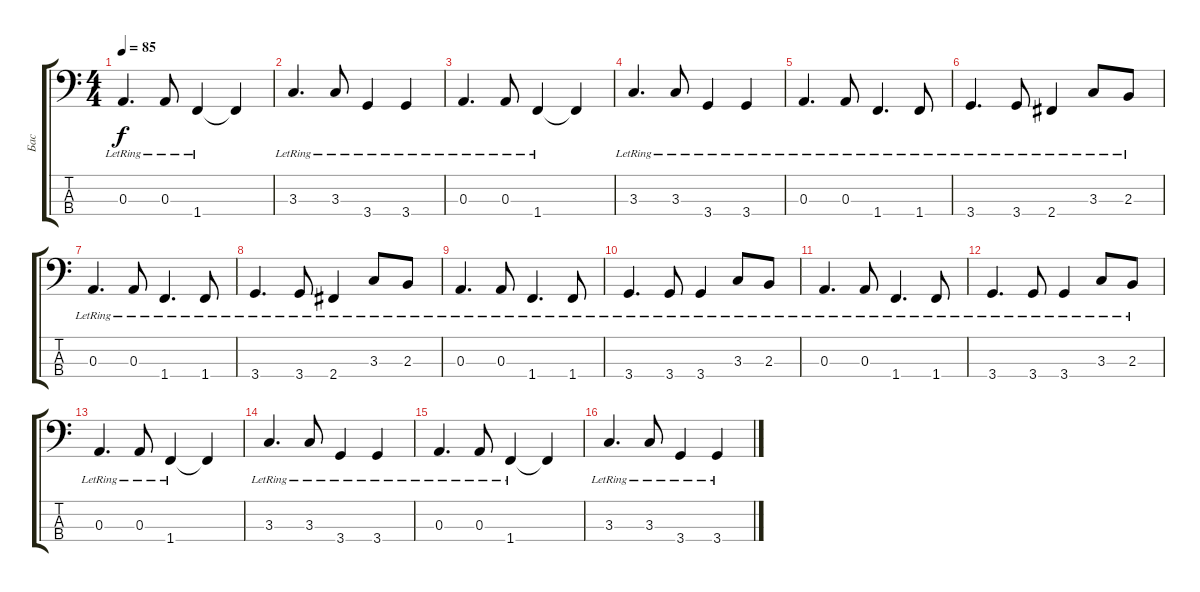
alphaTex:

\track ("Бас" "Бас") {instrument electricbassfinger}
\staff {score tabs}
\tuning (G2 D2 A1 E1) {hide}
\ts (4 4)
\tempo 85
\clef f4
\ks c
0.3{lr}.4{d dy f} 0.3{lr}.8 1.4{lr}.4 1.4{t}.4 |
3.3{lr}.4{d} 3.3{lr}.8 3.4{lr}.4 3.4{lr}.4 |
0.3{lr}.4{d} 0.3{lr}.8 1.4{lr}.4 1.4{t}.4 |
3.3{lr}.4{d} 3.3{lr}.8 3.4{lr}.4 3.4{lr}.4 |
0.3{lr}.4{d} 0.3{lr}.8 1.4{lr}.4{d} 1.4{lr}.8 |
3.4{lr}.4{d} 3.4{lr}.8 2.4{lr}.4 3.3{lr}.8 2.3{lr}.8 |
0.3{lr}.4{d} 0.3{lr}.8 1.4{lr}.4{d} 1.4{lr}.8 |
3.4{lr}.4{d} 3.4{lr}.8 2.4{lr}.4 3.3{lr}.8 2.3{lr}.8 |
0.3{lr}.4{d} 0.3{lr}.8 1.4{lr}.4{d} 1.4{lr}.8 |
3.4{lr}.4{d} 3.4{lr}.8 3.4{lr}.4 3.3{lr}.8 2.3{lr}.8 |
0.3{lr}.4{d} 0.3{lr}.8 1.4{lr}.4{d} 1.4{lr}.8 |
3.4{lr}.4{d} 3.4{lr}.8 3.4{lr}.4 3.3{lr}.8 2.3{lr}.8 |
0.3{lr}.4{d} 0.3{lr}.8 1.4{lr}.4 1.4{t}.4 |
3.3{lr}.4{d} 3.3{lr}.8 3.4{lr}.4 3.4{lr}.4 |
0.3{lr}.4{d} 0.3{lr}.8 1.4{lr}.4 1.4{t}.4 |
3.3{lr}.4{d} 3.3{lr}.8 3.4{lr}.4 3.4{lr}.4
